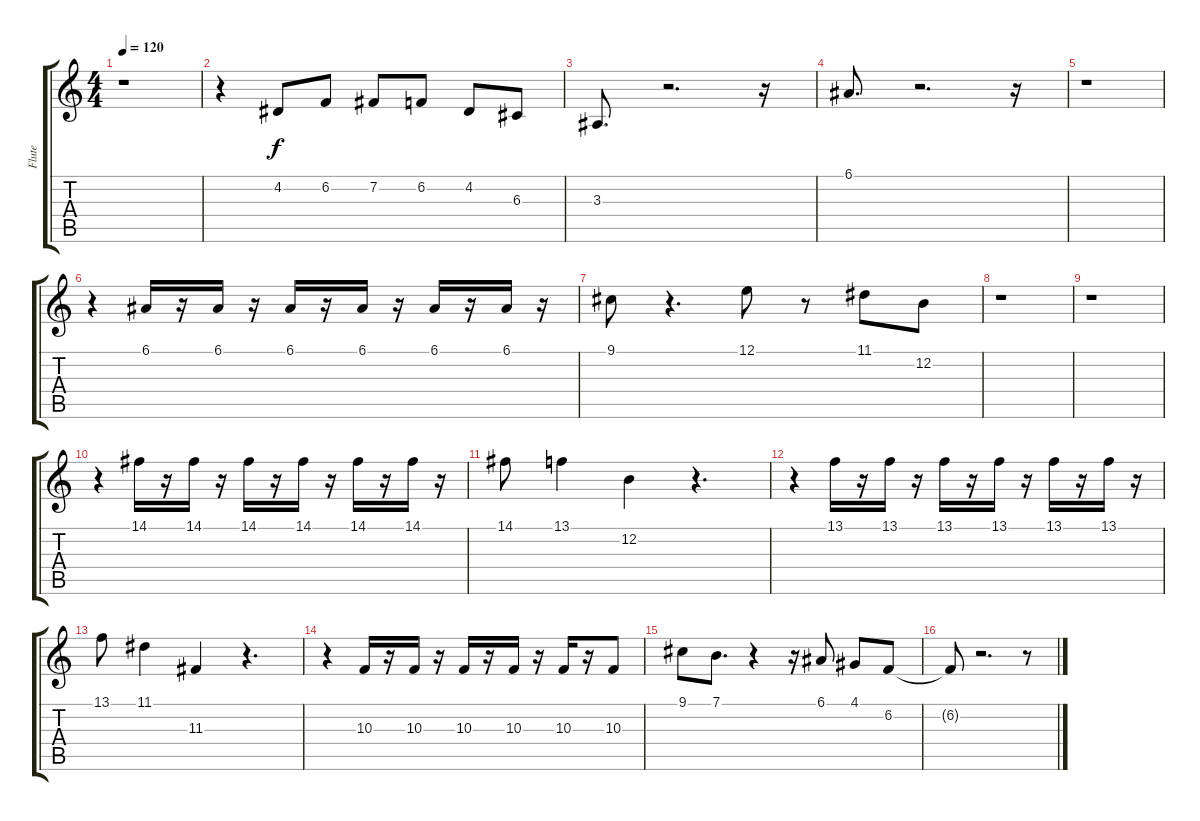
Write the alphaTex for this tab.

\track ("Flute" "Flute") {instrument flute}
\staff {score tabs}
\tuning (E4 B3 G3 D3 A2 E2) {hide}
\ts (4 4)
\tempo 120
\clef g2
\ks c
r.1{dy f} |
r.4 4.2.8 6.2.8 7.2.8 6.2.8 4.2.8 6.3.8 |
3.3.8{d} r.2{d} r.16 |
6.1.8{d} r.2{d} r.16 |
r.1 |
r.4 6.1.16 r.16 6.1.16 r.16 6.1.16 r.16 6.1.16 r.16 6.1.16 r.16 6.1.16 r.16 |
9.1.8 r.4{d} 12.1.8 r.8 11.1.8 12.2.8 |
r.1 |
r.1 |
r.4 14.1.16 r.16 14.1.16 r.16 14.1.16 r.16 14.1.16 r.16 14.1.16 r.16 14.1.16 r.16 |
14.1.8 13.1.4 12.2.4 r.4{d} |
r.4 13.1.16 r.16 13.1.16 r.16 13.1.16 r.16 13.1.16 r.16 13.1.16 r.16 13.1.16 r.16 |
13.1.8 11.1.4 11.3.4 r.4{d} |
r.4 10.3.16 r.16 10.3.16 r.16 10.3.16 r.16 10.3.16 r.16 10.3.16 r.16 10.3.8 |
9.1.8 7.1.8{d} r.4 r.16 6.1.8 4.1.8 6.2.8 |
6.2{t}.8 r.2{d} r.8
